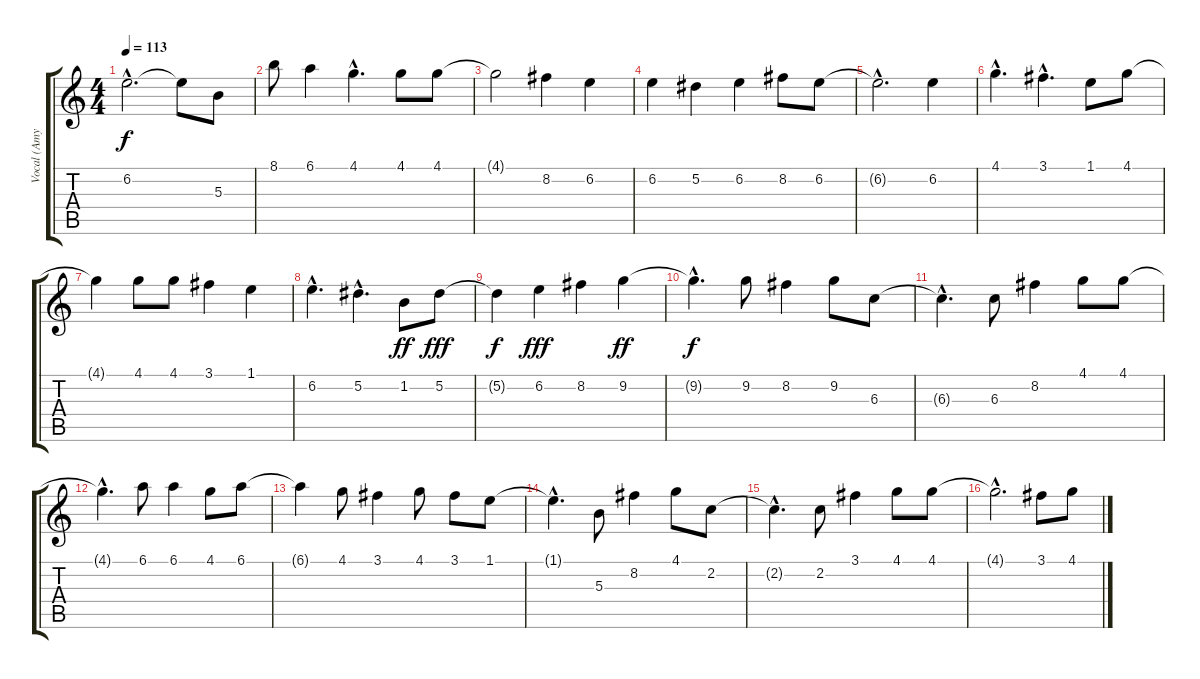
\track ("Vocal (Amy Lee)" "Vocal (Amy") {instrument distortionguitar}
\staff {score tabs}
\tuning (Eb4 Bb3 Gb3 Db3 Ab2 Eb2) {hide}
\ts (4 4)
\tempo 113
\clef g2
\ks c
6.2{hac t}.2{d dy f} 6.2{t}.8 5.3.8 |
8.1.8 6.1.4 4.1{hac}.4{d} 4.1.8 4.1.8 |
4.1{t}.2 8.2.4 6.2.4 |
6.2.4 5.2.4 6.2.4 8.2.8 6.2.8 |
6.2{hac t}.2{d} 6.2.4 |
4.1{hac}.4{d} 3.1{hac}.4{d} 1.1.8 4.1.8 |
4.1{t}.4 4.1.8 4.1.8 3.1.4 1.1.4 |
6.2{hac}.4{d} 5.2{hac}.4{d} 1.2.8{dy ff} 5.2.8{dy fff} |
5.2{t}.4{dy f} 6.2.4{dy fff} 8.2.4 9.2.4{dy ff} |
9.2{hac t}.4{d dy f} 9.2.8 8.2.4 9.2.8 6.3.8 |
6.3{hac t}.4{d} 6.3.8 8.2.4 4.1.8 4.1.8 |
4.1{hac t}.4{d} 6.1.8 6.1.4 4.1.8 6.1.8 |
6.1{t}.4 4.1.8 3.1.4 4.1.8 3.1.8 1.1.8 |
1.1{hac t}.4{d} 5.3.8 8.2.4 4.1.8 2.2.8 |
2.2{hac t}.4{d} 2.2.8 3.1.4 4.1.8 4.1.8 |
4.1{hac t}.2{d} 3.1.8 4.1.8
